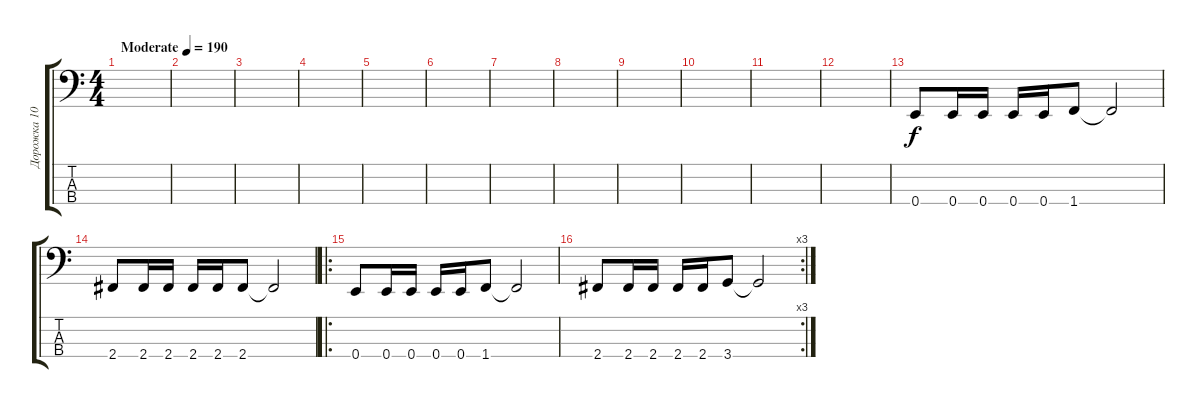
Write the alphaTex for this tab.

\track ("Дорожка 10" "Дорожка 10") {instrument electricbasspick}
\staff {score tabs}
\tuning (G2 D2 A1 E1) {hide}
\ts (4 4)
\tempo (190 "Moderate")
\tempo 75
\tempo (190 "Moderate")
\clef f4
\ks c
|
|
|
|
|
|
|
|
|
|
|
|
0.4.8 0.4.16 0.4.16 0.4.16 0.4.16 1.4.8 1.4{t}.2 |
2.4.8 2.4.16 2.4.16 2.4.16 2.4.16 2.4.8 2.4{t}.2 |
\ro
0.4.8 0.4.16 0.4.16 0.4.16 0.4.16 1.4.8 1.4{t}.2 |
\rc 3
2.4.8 2.4.16 2.4.16 2.4.16 2.4.16 3.4.8 3.4{t}.2
